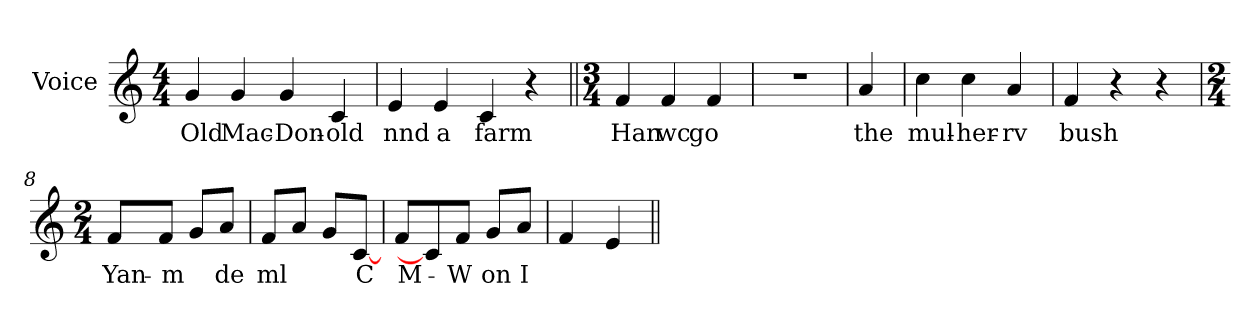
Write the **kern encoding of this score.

**kern	**text
*part1	*part1
*staff1	*staff1
*I"Voice	*
*I'V	*
*clefG2	*
*M4/4	*
=1	=1
!	!LO:LY:b
4g/	Old
!	!LO:LY:b
4g/	Mac-
!	!LO:LY:b
4g/	-Don-
!	!LO:LY:b
4c/	-old
=2	=2
!	!LO:LY:b
4e/	nnd
!	!LO:LY:b
4e/	a
!	!LO:LY:b
4c/	farm
4r	.
!!LO:LB:g=z
=3||	=3||
*M3/4	*
!	!LO:LY:b
4f/	Han
!	!LO:LY:b
4f/	wc
!	!LO:LY:b
4f/	go
=4	=4
2.r	.
=5	=5
!	!LO:LY:b
4a/	the
=6	=6
!	!LO:LY:b
4cc\	mul-
!	!LO:LY:b
4cc\	-her-
!	!LO:LY:b
4a/	-rv
=7	=7
!	!LO:LY:b
4f/	bush
4r	.
4r	.
!!LO:LB:g=z
=8	=8
*M2/4	*
!	!LO:LY:b
8f/L	Yan-
!	!LO:LY:b
8f/J	-m
8g/L	.
!	!LO:LY:b
8a/J	de
=9	=9
!	!LO:LY:b
8f/L	ml
8a/J	.
8g/L	.
!	!LO:LY:b
[8c/J	C
=10	=10
!	!LO:LY:b
8f/L	M-
8c/J]	.
!	!LO:LY:b
8f/J	-W
!	!LO:LY:b
8g/L	on
!	!LO:LY:b
8a/J	I
=11	=11
4f/	.
4e/	.
=||	=||
*-	*-
